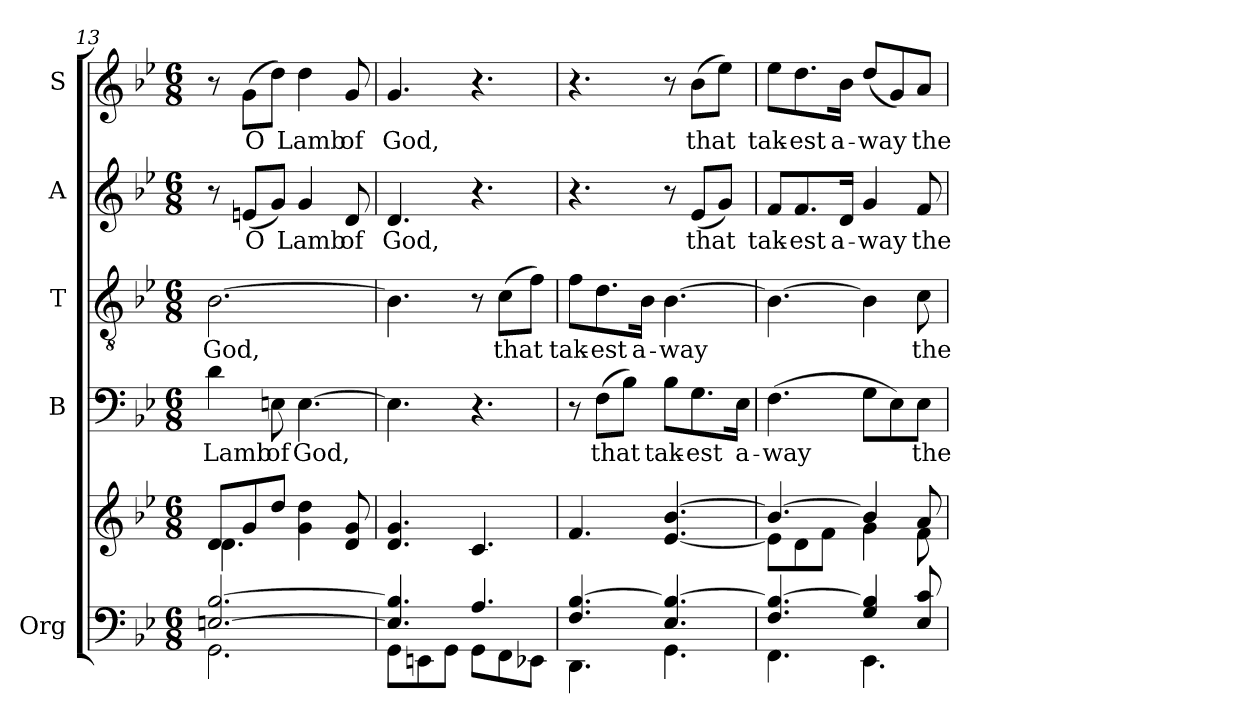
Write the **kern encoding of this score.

**kern	**kern	**kern	**text	**kern	**text	**kern	**text	**kern	**text
*part5	*part5	*part4	*part4	*part3	*part3	*part2	*part2	*part1	*part1
*staff6	*staff5	*staff4	*staff4	*staff3	*staff3	*staff2	*staff2	*staff1	*staff1
*I"Org	*	*I"B	*	*I"T	*	*I"A	*	*I"S	*
*I'Org.	*	*I'B.	*	*I'T.	*	*I'A.	*	*I'S.	*
!!LO:LB:g=z
*clefF4	*clefG2	*clefF4	*	*clefGv2	*	*clefG2	*	*clefG2	*
*	*	*	*	*ITrd7c12	*	*	*	*	*
*k[b-e-]	*k[b-e-]	*k[b-e-]	*	*k[b-e-]	*	*k[b-e-]	*	*k[b-e-]	*
*B-:	*B-:	*B-:	*	*B-:	*	*B-:	*	*B-:	*
*M6/8	*M6/8	*M6/8	*	*M6/8	*	*M6/8	*	*M6/8	*
=13	=13	=13	=13	=13	=13	=13	=13	=13	=13
*^	*^	*	*	*	*	*	*	*	*
!	!	!	!	!	!LO:LY:b:color=#000000	!	!	!	!	!	!
!	!	!	!	!	!	!	!LO:LY:b:color=#000000	!	!	!	!
[2.Eni/ [2.B-i	2.GGi\	8di/L	4.di\	4di\	Lamb	[2.BB-i\	God,	8r	.	8r	.
!	!	!	!	!	!	!	!	!	!LO:LY:b:color=#000000	!	!
!	!	!	!	!	!	!	!	!	!	!	!LO:LY:b:color=#000000
.	.	8gi/	.	.	.	.	.	(8eni/L	O	(8gi\L	O
!	!	!	!	!	!LO:LY:b:color=#000000	!	!	!	!	!	!
.	.	8ddi/J	.	8Eni\	of	.	.	8gi/J)	.	8ddi\J)	.
!	!	!	!	!	!LO:LY:b:color=#000000	!	!	!	!	!	!
!	!	!	!	!	!	!	!	!	!LO:LY:b:color=#000000	!	!
!	!	!	!	!	!	!	!	!	!	!	!LO:LY:b:color=#000000
.	.	4gi\ 4ddi	4.ryy	[4.Ei\	God,	.	.	4gi/	Lamb	4ddi\	Lamb
!	!	!	!	!	!	!	!	!	!LO:LY:b:color=#000000	!	!
!	!	!	!	!	!	!	!	!	!	!	!LO:LY:b:color=#000000
.	.	8di/ 8gi	.	.	.	.	.	8di/	of	8gi/	of
*	*	*v	*v	*	*	*	*	*	*	*	*
=14	=14	=14	=14	=14	=14	=14	=14	=14	=14	=14
!	!	!	!	!	!	!	!	!LO:LY:b:color=#000000	!	!
!	!	!	!	!	!	!	!	!	!	!LO:LY:b:color=#000000
4.Ei/] 4.B-i]	8GGi\L	4.di/ 4.gi	4.Ei\]	.	4.BB-i\]	.	4.di/	God,	4.gi/	God,
.	8EEni\	.	.	.	.	.	.	.	.	.
.	8GGi\J	.	.	.	.	.	.	.	.	.
4.Ai/	8GGi\L	4.ci/	4.r	.	8r	.	4.r	.	4.r	.
!	!	!	!	!	!	!LO:LY:b:color=#000000	!	!	!	!
.	8FFi\	.	.	.	(8Ci\L	that	.	.	.	.
.	8EE-Xi\J	.	.	.	8Fi\J)	.	.	.	.	.
=15	=15	=15	=15	=15	=15	=15	=15	=15	=15	=15
!	!	!	!	!	!	!LO:LY:b:color=#000000	!	!	!	!
4.Fi/ [4.B-i	4.DDi\	4.fi/	8r	.	8Fi\L	tak-	4.r	.	4.r	.
!	!	!	!	!LO:LY:b:color=#000000	!	!	!	!	!	!
!	!	!	!	!	!	!LO:LY:b:color=#000000	!	!	!	!
.	.	.	(8Fi\L	that	8.Di\	-est	.	.	.	.
.	.	.	8B-i\J)	.	.	.	.	.	.	.
!	!	!	!	!	!	!LO:LY:b:color=#000000	!	!	!	!
.	.	.	.	.	16BB-i\Jk	a-	.	.	.	.
!	!	!	!	!LO:LY:b:color=#000000	!	!	!	!	!	!
!	!	!	!	!	!	!LO:LY:b:color=#000000	!	!	!	!
4.E-i/ 4.B-i_	4.GGi\	[4.e-i/ [4.b-i	8B-i\L	tak-	[4.BB-i\	-way	8r	.	8r	.
!	!	!	!	!LO:LY:b:color=#000000	!	!	!	!	!	!
!	!	!	!	!	!	!	!	!LO:LY:b:color=#000000	!	!
!	!	!	!	!	!	!	!	!	!	!LO:LY:b:color=#000000
.	.	.	8.Gi\	-est	.	.	(8e-i/L	that	(8b-i\L	that
.	.	.	.	.	.	.	8gi/J)	.	8ee-i\J)	.
!	!	!	!	!LO:LY:b:color=#000000	!	!	!	!	!	!
.	.	.	16E-i\Jk	a-	.	.	.	.	.	.
=16	=16	=16	=16	=16	=16	=16	=16	=16	=16	=16
*	*	*^	*	*	*	*	*	*	*	*
!	!	!	!	!	!LO:LY:b:color=#000000	!	!	!	!	!	!
!	!	!	!	!	!	!	!	!	!LO:LY:b:color=#000000	!	!
!	!	!	!	!	!	!	!	!	!	!	!LO:LY:b:color=#000000
4.Fi/ 4.B-i_	4.FFi\	4.b-i/_	8e-i\L]	(4.Fi\	-way	4.BB-i\_	.	8fi/L	tak-	8ee-i\L	tak-
!	!	!	!	!	!	!	!	!	!LO:LY:b:color=#000000	!	!
!	!	!	!	!	!	!	!	!	!	!	!LO:LY:b:color=#000000
.	.	.	8di\	.	.	.	.	8.fi/	-est	8.ddi\	-est
.	.	.	8fi\J	.	.	.	.	.	.	.	.
!	!	!	!	!	!	!	!	!	!LO:LY:b:color=#000000	!	!
!	!	!	!	!	!	!	!	!	!	!	!LO:LY:b:color=#000000
.	.	.	.	.	.	.	.	16di/Jk	a-	16b-i\Jk	a-
!	!	!	!	!	!	!	!	!	!LO:LY:b:color=#000000	!	!
!	!	!	!	!	!	!	!	!	!	!	!LO:LY:b:color=#000000
4Gi/ 4B-i]	4.EE-i\	4b-i/]	4gi\	8Gi\L	.	4BB-i\]	.	4gi/	-way	(8ddi/L	-way
.	.	.	.	8E-i\)	.	.	.	.	.	8gi/)	.
!	!	!	!	!	!LO:LY:b:color=#000000	!	!	!	!	!	!
!	!	!	!	!	!	!	!LO:LY:b:color=#000000	!	!	!	!
!	!	!	!	!	!	!	!	!	!LO:LY:b:color=#000000	!	!
!	!	!	!	!	!	!	!	!	!	!	!LO:LY:b:color=#000000
8E-i/ 8ci	.	8ai/	8fi\	8E-i\J	the	8Ci\	the	8fi/	the	8ai/J	the
*v	*v	*	*	*	*	*	*	*	*	*	*
*	*v	*v	*	*	*	*	*	*	*	*
=	=	=	=	=	=	=	=	=	=
*-	*-	*-	*-	*-	*-	*-	*-	*-	*-
